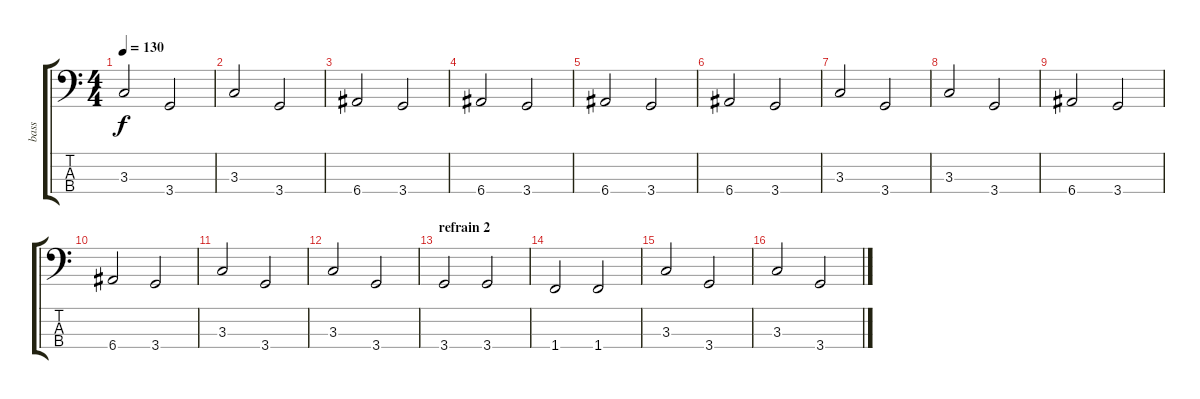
\track ("bass" "bass") {instrument electricbassfinger}
\staff {score tabs}
\tuning (G2 D2 A1 E1) {hide}
\ts (4 4)
\tempo 130
\clef f4
\ks c
3.3.2{dy f} 3.4.2 |
3.3.2 3.4.2 |
6.4.2 3.4.2 |
6.4.2 3.4.2 |
6.4.2 3.4.2 |
6.4.2 3.4.2 |
3.3.2 3.4.2 |
3.3.2 3.4.2 |
6.4.2 3.4.2 |
6.4.2 3.4.2 |
3.3.2 3.4.2 |
3.3.2 3.4.2 |
\section ("" "refrain 2")
3.4.2 3.4.2 |
1.4.2 1.4.2 |
3.3.2 3.4.2 |
3.3.2 3.4.2
